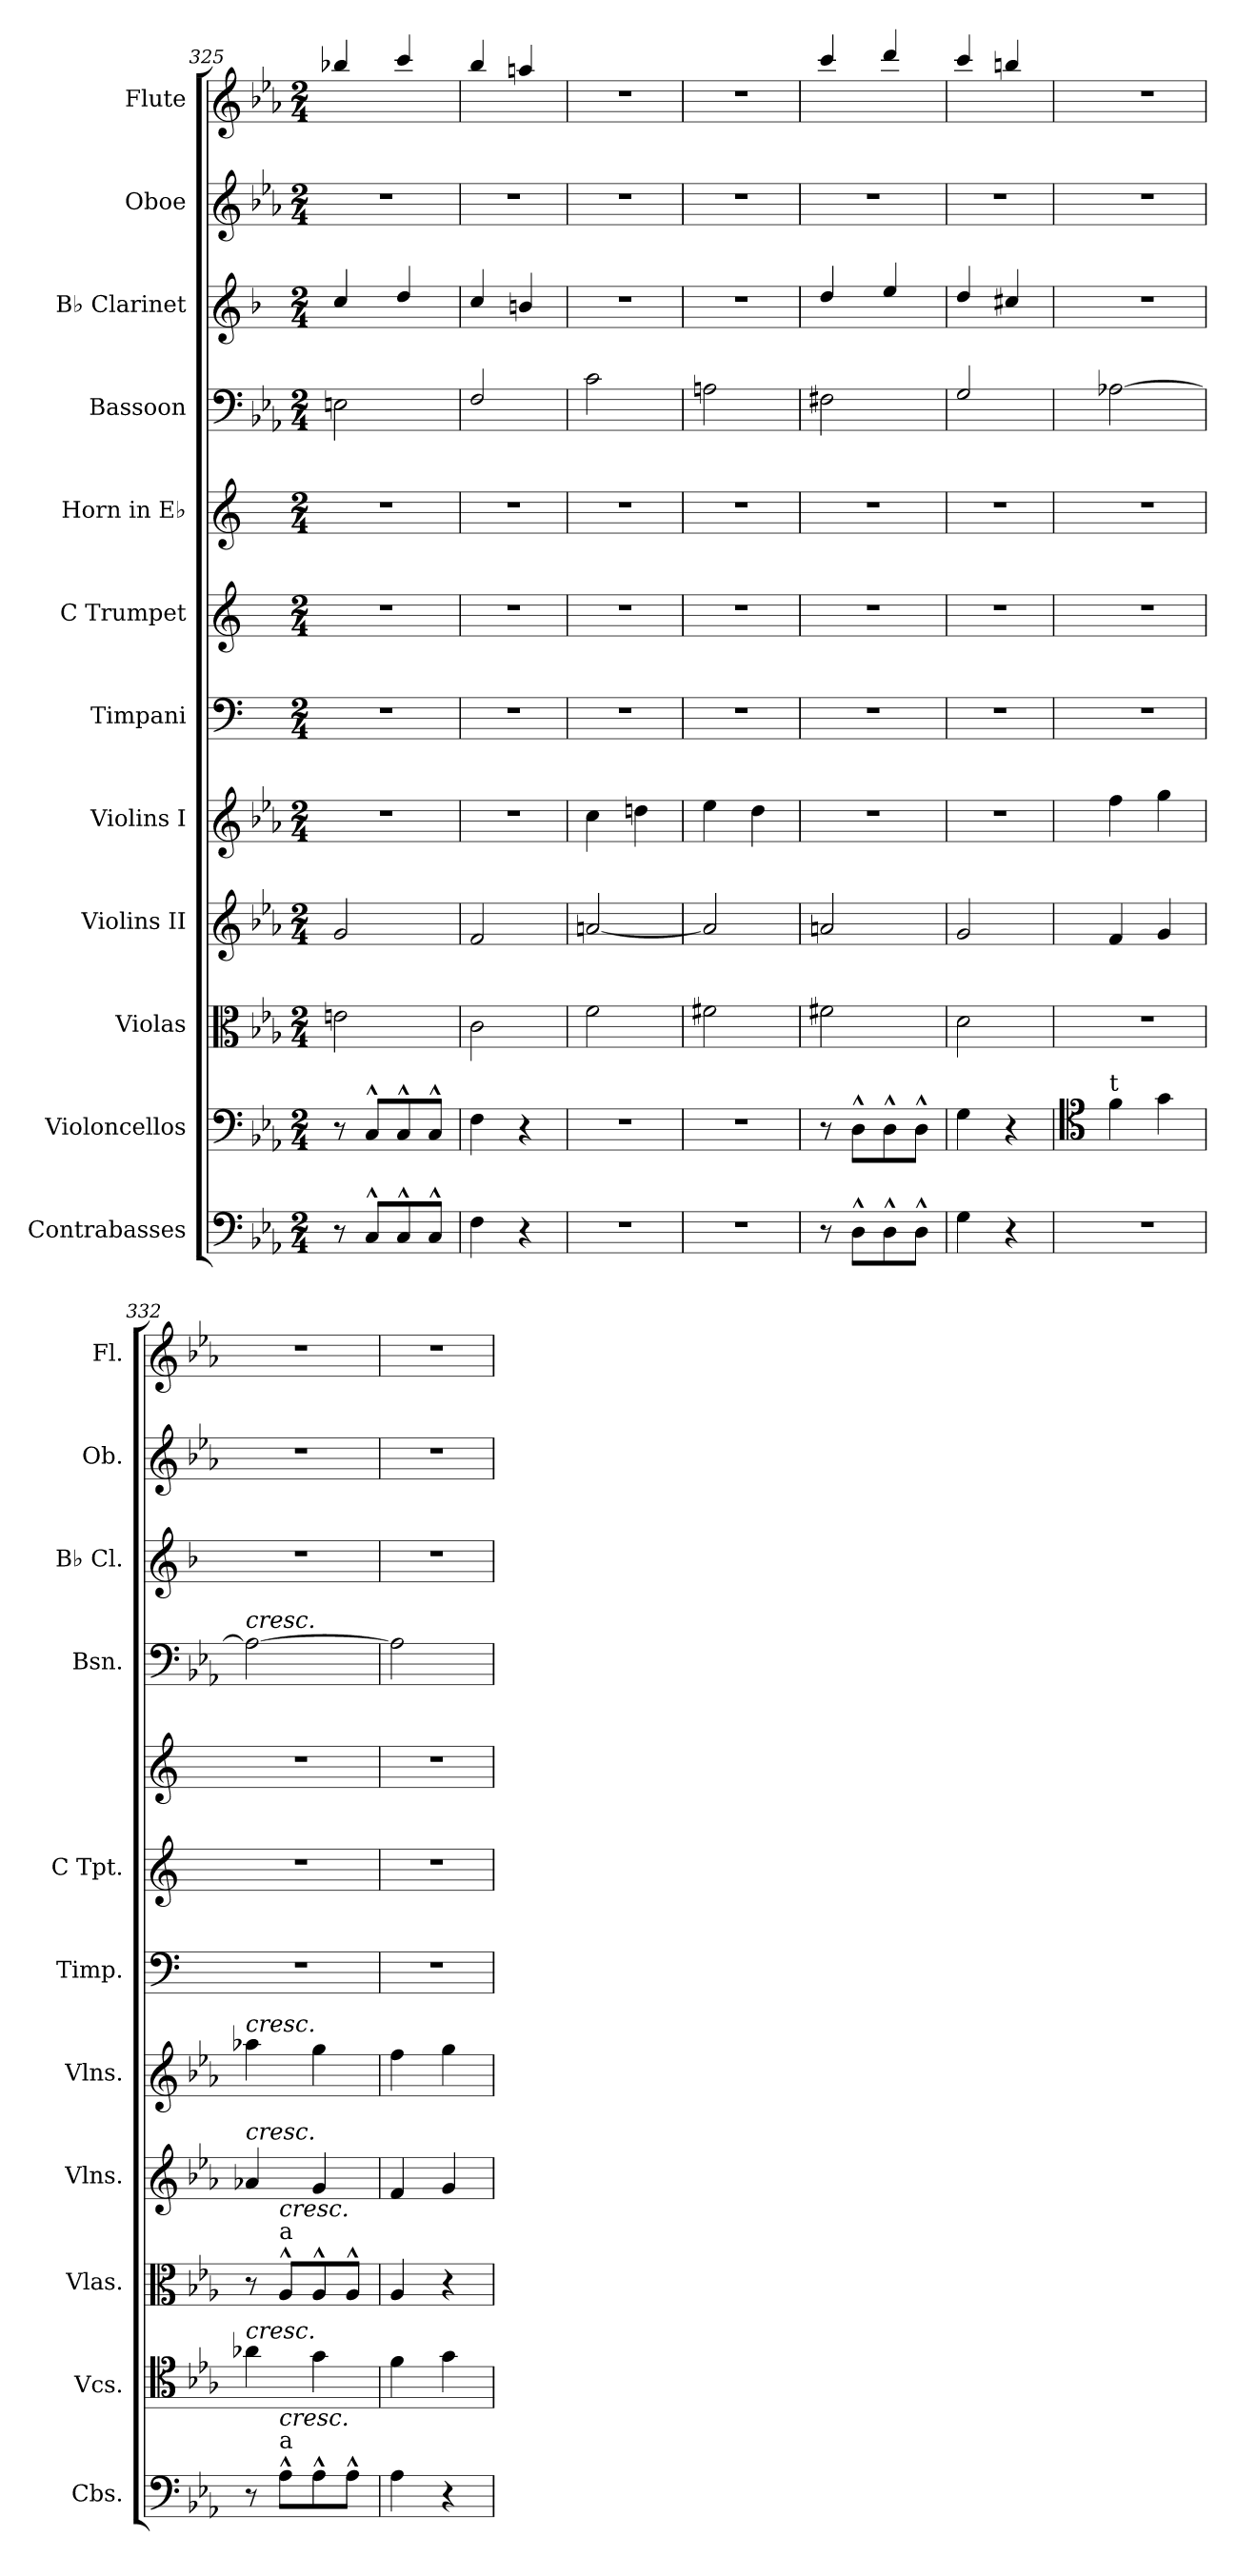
**kern	**kern	**kern	**kern	**kern	**kern	**kern	**kern	**kern	**kern	**kern	**kern
*part12	*part11	*part10	*part9	*part8	*part7	*part6	*part5	*part4	*part3	*part2	*part1
*staff12	*staff11	*staff10	*staff9	*staff8	*staff7	*staff6	*staff5	*staff4	*staff3	*staff2	*staff1
*I"Contrabasses	*I"Violoncellos	*I"Violas	*I"Violins II	*I"Violins I	*I"Timpani	*I"C Trumpet	*I"Horn in E♭	*I"Bassoon	*I"B♭ Clarinet	*I"Oboe	*I"Flute
*I'Cbs.	*I'Vcs.	*I'Vlas.	*I'Vlns.	*I'Vlns.	*I'Timp.	*I'C Tpt.	*	*I'Bsn.	*I'B♭ Cl.	*I'Ob.	*I'Fl.
*clefF4	*clefF4	*clefC3	*clefG2	*clefG2	*clefF4	*clefG2	*clefG2	*clefF4	*clefG2	*clefG2	*clefG2
*ITrd7c12	*	*	*	*	*	*	*ITrd4c7	*	*ITrd1c2	*	*
*k[b-e-a-]	*k[b-e-a-]	*k[b-e-a-]	*k[b-e-a-]	*k[b-e-a-]	*k[]	*k[]	*k[b-]	*k[b-e-a-]	*k[b-e-a-]	*k[b-e-a-]	*k[b-e-a-]
*M2/4	*M2/4	*M2/4	*M2/4	*M2/4	*M2/4	*M2/4	*M2/4	*M2/4	*M2/4	*M2/4	*M2/4
=325	=325	=325	=325	=325	=325	=325	=325	=325	=325	=325	=325
8r	8r	2en\	2g/	2r	2r	2r	2r	2En\	4b-/	2r	4bb-X/
8CC^^/L	8C^^/L	.	.	.	.	.	.	.	.	.	.
8CC^^/	8C^^/	.	.	.	.	.	.	.	4cc/	.	4ccc/
8CC^^/J	8C^^/J	.	.	.	.	.	.	.	.	.	.
=326	=326	=326	=326	=326	=326	=326	=326	=326	=326	=326	=326
4FF\	4F\	2c\	2f/	2r	2r	2r	2r	2F/	4b-/	2r	4bb-/
4r	4r	.	.	.	.	.	.	.	4an/	.	4aan/
=327	=327	=327	=327	=327	=327	=327	=327	=327	=327	=327	=327
2r	2r	2f\	[2an/	4cc\	2r	2r	2r	2c\	2r	2r	2r
.	.	.	.	4ddn\	.	.	.	.	.	.	.
=328	=328	=328	=328	=328	=328	=328	=328	=328	=328	=328	=328
2r	2r	2f#X\	2a/]	4ee-\	2r	2r	2r	2An\	2r	2r	2r
.	.	.	.	4dd\	.	.	.	.	.	.	.
=329	=329	=329	=329	=329	=329	=329	=329	=329	=329	=329	=329
8r	8r	2f#X\	2an/	2r	2r	2r	2r	2F#X\	4cc/	2r	4ccc/
8DD^^\L	8D^^\L	.	.	.	.	.	.	.	.	.	.
8DD^^\	8D^^\	.	.	.	.	.	.	.	4dd/	.	4ddd/
8DD^^\J	8D^^\J	.	.	.	.	.	.	.	.	.	.
=330	=330	=330	=330	=330	=330	=330	=330	=330	=330	=330	=330
4GG\	4G\	2d\	2g/	2r	2r	2r	2r	2G/	4cc/	2r	4ccc/
4r	4r	.	.	.	.	.	.	.	4bn/	.	4bbn/
=331	=331	=331	=331	=331	=331	=331	=331	=331	=331	=331	=331
*	*clefC4	*	*	*	*	*	*	*	*	*	*
!	!LO:TX:a:t=t	!	!	!	!	!	!	!	!	!	!
2r	4f\	2r	4f/	4ff\	2r	2r	2r	[2A-X\	2r	2r	2r
.	4g\	.	4g/	4gg\	.	.	.	.	.	.	.
=332	=332	=332	=332	=332	=332	=332	=332	=332	=332	=332	=332
!	!	!	!	!	!	!	!	!LO:TX:a:i:t=cresc.	!	!	!
!	!	!	!	!LO:TX:a:i:t=cresc.	!	!	!	!	!	!	!
!	!	!	!LO:TX:a:i:t=cresc.	!	!	!	!	!	!	!	!
!	!LO:TX:a:i:t=cresc.	!	!	!	!	!	!	!	!	!	!
8r	4a-X\	8r	4a-X/	4aa-X\	2r	2r	2r	2A-\_	2r	2r	2r
!	!	!LO:TX:a:t=a	!	!	!	!	!	!	!	!	!
!	!	!LO:TX:a:i:t=cresc.	!	!	!	!	!	!	!	!	!
!LO:TX:a:t=a	!	!	!	!	!	!	!	!	!	!	!
!LO:TX:a:i:t=cresc.	!	!	!	!	!	!	!	!	!	!	!
8AA-^^\L	.	8A-^^/L	.	.	.	.	.	.	.	.	.
8AA-^^\	4g\	8A-^^/	4g/	4gg\	.	.	.	.	.	.	.
8AA-^^\J	.	8A-^^/J	.	.	.	.	.	.	.	.	.
=333	=333	=333	=333	=333	=333	=333	=333	=333	=333	=333	=333
4AA-\	4f\	4A-/	4f/	4ff\	2r	2r	2r	2A-\]	2r	2r	2r
4r	4g\	4r	4g/	4gg\	.	.	.	.	.	.	.
=	=	=	=	=	=	=	=	=	=	=	=
*-	*-	*-	*-	*-	*-	*-	*-	*-	*-	*-	*-
